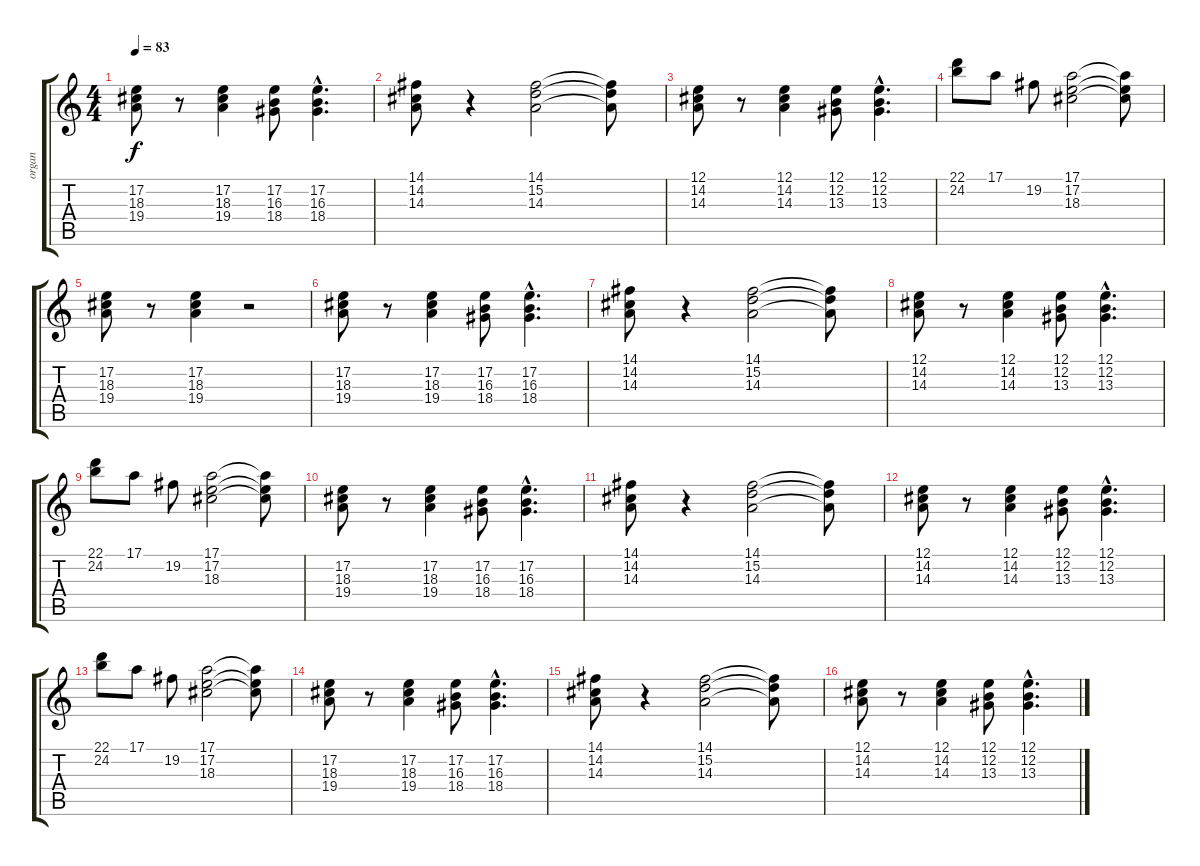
\track ("organ" "organ") {instrument rockorgan}
\staff {score tabs}
\tuning (E4 B3 G3 D3 A2 E2) {hide}
\ts (4 4)
\tempo 83
\clef g2
\ks c
(17.2 18.3 19.4).8{dy f} r.8 (17.2 18.3 19.4).4 (17.2 16.3 18.4).8 (17.2{hac} 16.3{hac} 18.4{hac}).4{d} |
(14.1 14.2 14.3).8 r.4 (14.1 15.2 14.3).2 (14.1{t} 15.2{t} 14.3{t}).8 |
(12.1 14.2 14.3).8 r.8 (12.1 14.2 14.3).4 (12.1 12.2 13.3).8 (12.1{hac} 12.2{hac} 13.3{hac}).4{d} |
(22.1 24.2).8 17.1.8 19.2.8 (17.1 17.2 18.3).2 (17.1{t} 17.2{t} 18.3{t}).8 |
(17.2 18.3 19.4).8 r.8 (17.2 18.3 19.4).4 r.2 |
(17.2 18.3 19.4).8 r.8 (17.2 18.3 19.4).4 (17.2 16.3 18.4).8 (17.2{hac} 16.3{hac} 18.4{hac}).4{d} |
(14.1 14.2 14.3).8 r.4 (14.1 15.2 14.3).2 (14.1{t} 15.2{t} 14.3{t}).8 |
(12.1 14.2 14.3).8 r.8 (12.1 14.2 14.3).4 (12.1 12.2 13.3).8 (12.1{hac} 12.2{hac} 13.3{hac}).4{d} |
(22.1 24.2).8 17.1.8 19.2.8 (17.1 17.2 18.3).2 (17.1{t} 17.2{t} 18.3{t}).8 |
(17.2 18.3 19.4).8 r.8 (17.2 18.3 19.4).4 (17.2 16.3 18.4).8 (17.2{hac} 16.3{hac} 18.4{hac}).4{d} |
(14.1 14.2 14.3).8 r.4 (14.1 15.2 14.3).2 (14.1{t} 15.2{t} 14.3{t}).8 |
(12.1 14.2 14.3).8 r.8 (12.1 14.2 14.3).4 (12.1 12.2 13.3).8 (12.1{hac} 12.2{hac} 13.3{hac}).4{d} |
(22.1 24.2).8 17.1.8 19.2.8 (17.1 17.2 18.3).2 (17.1{t} 17.2{t} 18.3{t}).8 |
(17.2 18.3 19.4).8 r.8 (17.2 18.3 19.4).4 (17.2 16.3 18.4).8 (17.2{hac} 16.3{hac} 18.4{hac}).4{d} |
(14.1 14.2 14.3).8 r.4 (14.1 15.2 14.3).2 (14.1{t} 15.2{t} 14.3{t}).8 |
(12.1 14.2 14.3).8 r.8 (12.1 14.2 14.3).4 (12.1 12.2 13.3).8 (12.1{hac} 12.2{hac} 13.3{hac}).4{d}
